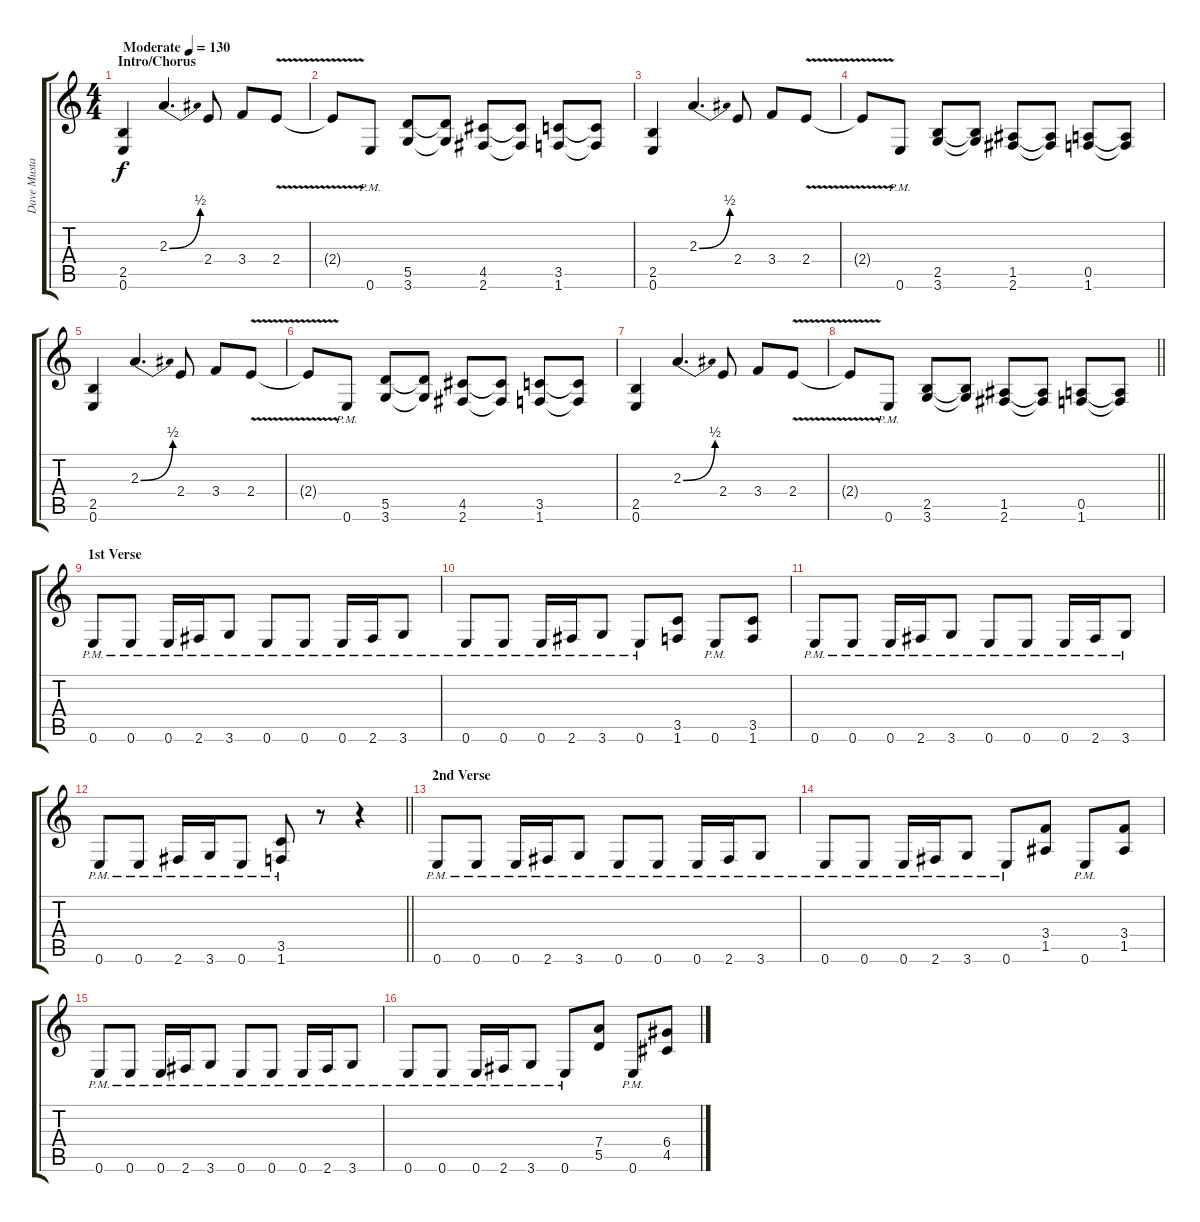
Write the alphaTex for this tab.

\track ("Dave Mustaine" "Dave Musta") {instrument distortionguitar}
\staff {score tabs}
\tuning (E4 B3 G3 D3 A2 E2) {hide}
\ts (4 4)
\section ("" "Intro/Chorus")
\tempo (130 "Moderate")
\clef g2
\ks c
(2.5 0.6).4{dy f instrument distortionguitar} 2.3{be (bend 0 0 60 2)}.4{d} 2.4.8 3.4.8 2.4{v}.8 |
2.4{t}.8 0.6{pm}.8 (5.5 3.6).8 (5.5{t} 3.6{t}).8 (4.5 2.6).8 (4.5{t} 2.6{t}).8 (3.5 1.6).8 (3.5{t} 1.6{t}).8 |
(2.5 0.6).4 2.3{be (bend 0 0 60 2)}.4{d} 2.4.8 3.4.8 2.4{v}.8 |
2.4{t}.8 0.6{pm}.8 (2.5 3.6).8 (2.5{t} 3.6{t}).8 (1.5 2.6).8 (1.5{t} 2.6{t}).8 (0.5 1.6).8 (0.5{t} 1.6{t}).8 |
(2.5 0.6).4 2.3{be (bend 0 0 60 2)}.4{d} 2.4.8 3.4.8 2.4{v}.8 |
2.4{t}.8 0.6{pm}.8 (5.5 3.6).8 (5.5{t} 3.6{t}).8 (4.5 2.6).8 (4.5{t} 2.6{t}).8 (3.5 1.6).8 (3.5{t} 1.6{t}).8 |
(2.5 0.6).4 2.3{be (bend 0 0 60 2)}.4{d} 2.4.8 3.4.8 2.4{v}.8 |
\barLineRight lightlight
2.4{t}.8 0.6{pm}.8 (2.5 3.6).8 (2.5{t} 3.6{t}).8 (1.5 2.6).8 (1.5{t} 2.6{t}).8 (0.5 1.6).8 (0.5{t} 1.6{t}).8 |
\section ("" "1st Verse")
0.6{pm}.8 0.6{pm}.8 0.6{pm}.16 2.6{pm}.16 3.6{pm}.8 0.6{pm}.8 0.6{pm}.8 0.6{pm}.16 2.6{pm}.16 3.6{pm}.8 |
0.6{pm}.8 0.6{pm}.8 0.6{pm}.16 2.6{pm}.16 3.6{pm}.8 0.6{pm}.8 (3.5 1.6).8 0.6{pm}.8 (3.5 1.6).8 |
0.6{pm}.8 0.6{pm}.8 0.6{pm}.16 2.6{pm}.16 3.6{pm}.8 0.6{pm}.8 0.6{pm}.8 0.6{pm}.16 2.6{pm}.16 3.6{pm}.8 |
\barLineRight lightlight
0.6{pm}.8 0.6{pm}.8 2.6{pm}.16 3.6{pm}.16 0.6{pm}.8 (3.5 1.6{pm}).8 r.8 r.4 |
\section ("" "2nd Verse")
0.6{pm}.8 0.6{pm}.8 0.6{pm}.16 2.6{pm}.16 3.6{pm}.8 0.6{pm}.8 0.6{pm}.8 0.6{pm}.16 2.6{pm}.16 3.6{pm}.8 |
0.6{pm}.8 0.6{pm}.8 0.6{pm}.16 2.6{pm}.16 3.6{pm}.8 0.6{pm}.8 (3.4 1.5).8 0.6{pm}.8 (3.4 1.5).8 |
0.6{pm}.8 0.6{pm}.8 0.6{pm}.16 2.6{pm}.16 3.6{pm}.8 0.6{pm}.8 0.6{pm}.8 0.6{pm}.16 2.6{pm}.16 3.6{pm}.8 |
0.6{pm}.8 0.6{pm}.8 0.6{pm}.16 2.6{pm}.16 3.6{pm}.8 0.6{pm}.8 (7.4 5.5).8 0.6{pm}.8 (6.4 4.5).8
